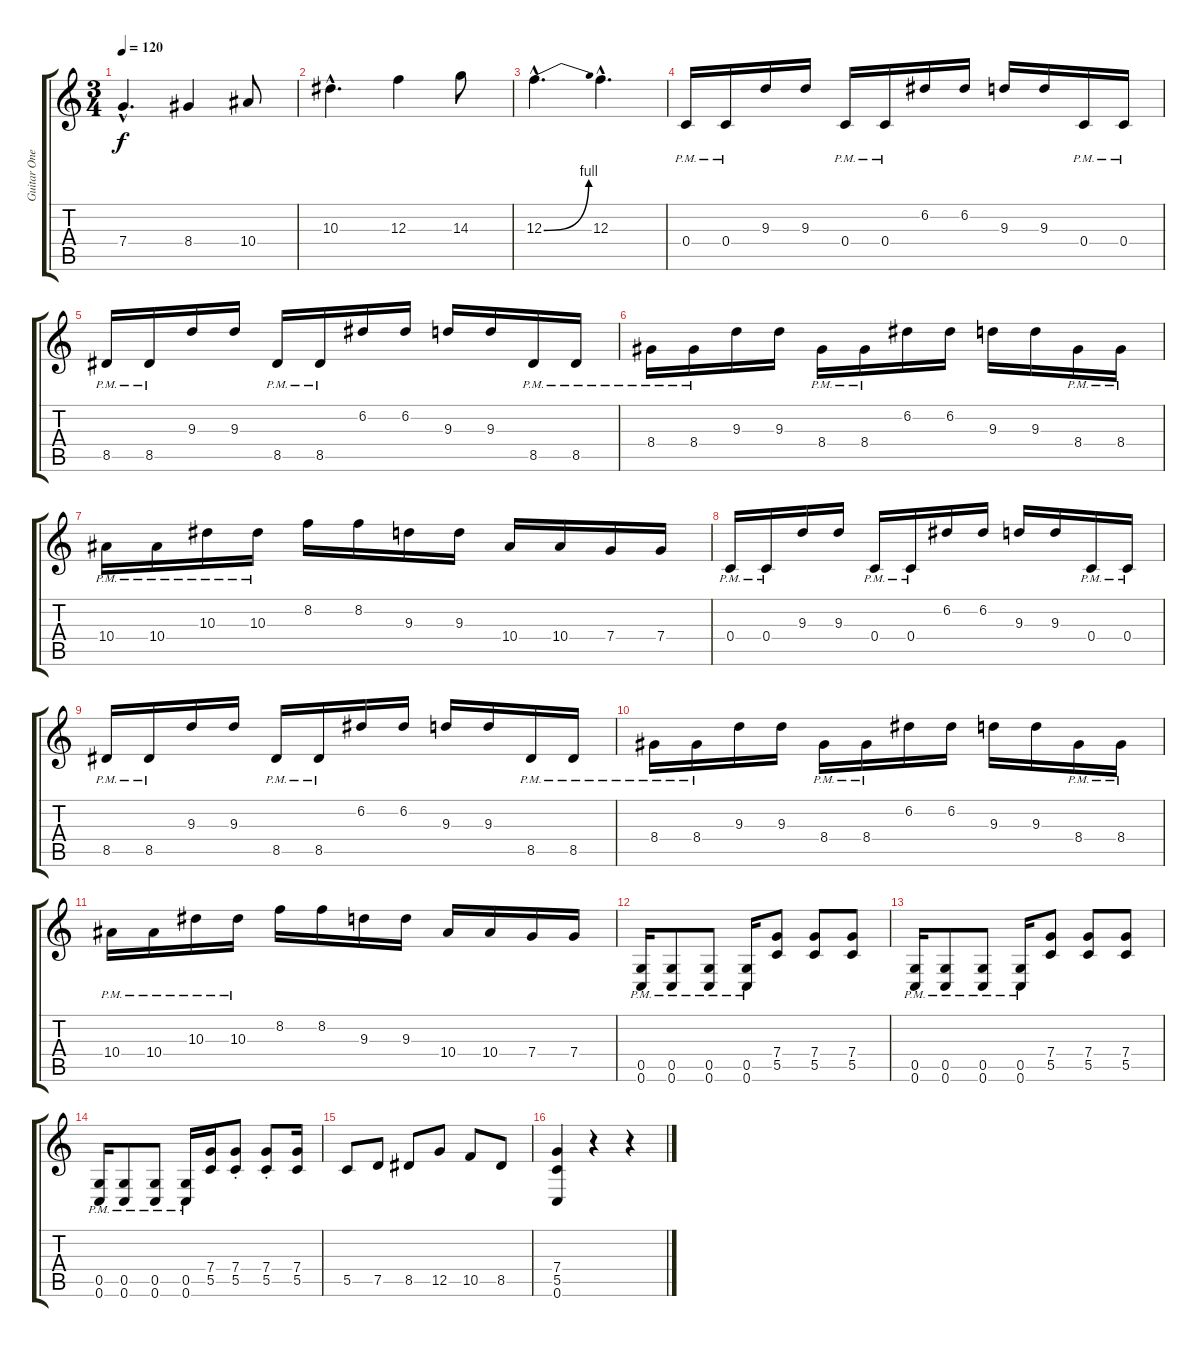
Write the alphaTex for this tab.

\track ("Guitar One Right" "Guitar One") {instrument overdrivenguitar}
\staff {score tabs}
\tuning (D4 A3 F3 C3 G2 C2) {hide}
\ts (3 4)
\tempo 120
\clef g2
\ks c
7.4{hac}.4{d dy f} 8.4.4 10.4.8 |
10.3{hac}.4{d} 12.3.4 14.3.8 |
12.3{be (bend 0 0 60 4) hac}.4{d} 12.3{hac}.4{d} |
0.4{pm}.16 0.4{pm}.16 9.3.16 9.3.16 0.4{pm}.16 0.4{pm}.16 6.2.16 6.2.16 9.3.16 9.3.16 0.4{pm}.16 0.4{pm}.16 |
8.5{pm}.16 8.5{pm}.16 9.3.16 9.3.16 8.5{pm}.16 8.5{pm}.16 6.2.16 6.2.16 9.3.16 9.3.16 8.5{pm}.16 8.5{pm}.16 |
8.4{pm}.16 8.4{pm}.16 9.3.16 9.3.16 8.4{pm}.16 8.4{pm}.16 6.2.16 6.2.16 9.3.16 9.3.16 8.4{pm}.16 8.4{pm}.16 |
10.4{pm}.16 10.4{pm}.16 10.3{pm}.16 10.3{pm}.16 8.2.16 8.2.16 9.3.16 9.3.16 10.4.16 10.4.16 7.4.16 7.4.16 |
0.4{pm}.16 0.4{pm}.16 9.3.16 9.3.16 0.4{pm}.16 0.4{pm}.16 6.2.16 6.2.16 9.3.16 9.3.16 0.4{pm}.16 0.4{pm}.16 |
8.5{pm}.16 8.5{pm}.16 9.3.16 9.3.16 8.5{pm}.16 8.5{pm}.16 6.2.16 6.2.16 9.3.16 9.3.16 8.5{pm}.16 8.5{pm}.16 |
8.4{pm}.16 8.4{pm}.16 9.3.16 9.3.16 8.4{pm}.16 8.4{pm}.16 6.2.16 6.2.16 9.3.16 9.3.16 8.4{pm}.16 8.4{pm}.16 |
10.4{pm}.16 10.4{pm}.16 10.3{pm}.16 10.3{pm}.16 8.2.16 8.2.16 9.3.16 9.3.16 10.4.16 10.4.16 7.4.16 7.4.16 |
(0.5{pm} 0.6{pm}).16 (0.5{pm} 0.6{pm}).8 (0.5{pm} 0.6{pm}).8 (0.5{pm} 0.6{pm}).16 (7.4 5.5).8 (7.4 5.5).8 (7.4 5.5).8 |
(0.5{pm} 0.6{pm}).16 (0.5{pm} 0.6{pm}).8 (0.5{pm} 0.6{pm}).8 (0.5{pm} 0.6{pm}).16 (7.4 5.5).8 (7.4 5.5).8 (7.4 5.5).8 |
(0.5{pm} 0.6{pm}).16 (0.5{pm} 0.6{pm}).8 (0.5{pm} 0.6{pm}).8 (0.5{pm} 0.6{pm}).16 (7.4 5.5).16 (7.4{st} 5.5{st}).8 (7.4{st} 5.5{st}).8 (7.4 5.5).16 |
5.5.8 7.5.8 8.5.8 12.5.8 10.5.8 8.5.8 |
(7.4 5.5 0.6).4 r.4 r.4
